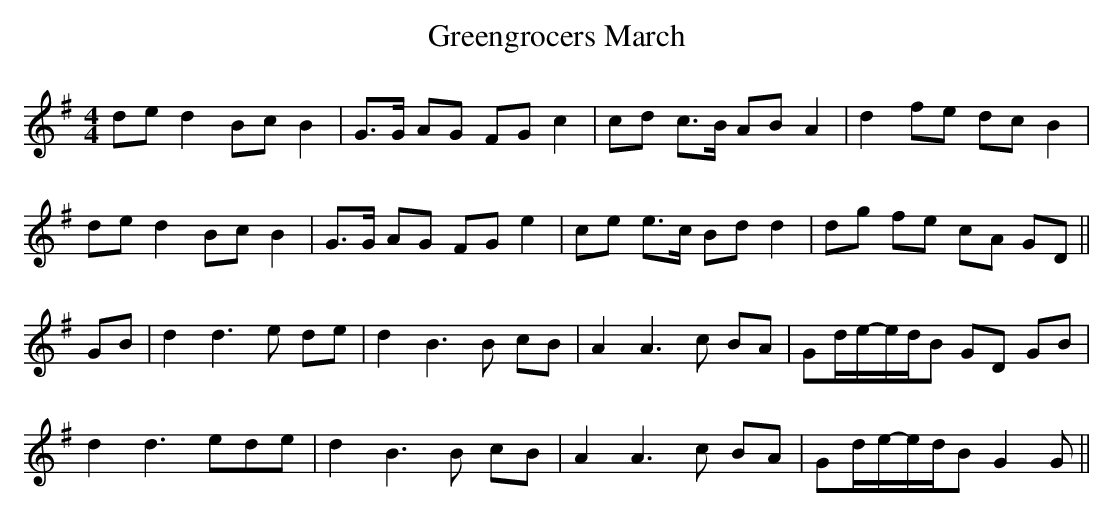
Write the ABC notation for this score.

X:1
T:Greengrocers March
M:4/4
L:1/8
K:G
de d2 Bc B2|G>G AG FG c2|cd c>B AB A2|d2 fe dc B2|
de d2 Bc B2|G>G AG FG e2|ce e>c Bd d2|dg fe cA GD||
GB|d2 d3 e de|d2 B3 B cB|A2 A3 c BA|Gd/2e/2-e/2d/2B GD GB|
d2 d3 ede|d2 B3 B cB|A2 A3 c BA|Gd/2e/2-e/2d/2B G2 G||
